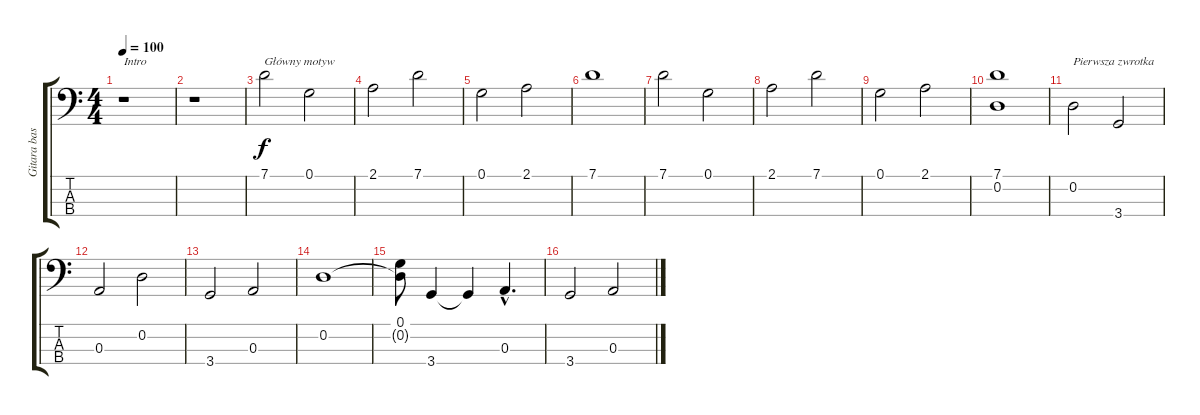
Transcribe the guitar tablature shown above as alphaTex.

\track ("Gitara basowa - R. Ziobro" "Gitara bas") {instrument acousticguitarnylon}
\staff {score tabs}
\tuning (G2 D2 A1 E1) {hide}
\ts (4 4)
\tempo 100
\clef f4
\ks c
r.1{txt "Intro" dy f instrument acousticguitarnylon} |
r.1 |
7.1.2{txt "Główny motyw"} 0.1.2 |
2.1.2 7.1.2 |
0.1.2 2.1.2 |
7.1.1 |
7.1.2 0.1.2 |
2.1.2 7.1.2 |
0.1.2 2.1.2 |
(7.1 0.2).1 |
0.2.2{txt "Pierwsza zwrotka"} 3.4.2 |
0.3.2 0.2.2 |
3.4.2 0.3.2 |
0.2.1 |
(0.1 0.2{t}).8 3.4.4 3.4{t}.4 0.3{hac}.4{d} |
3.4.2 0.3.2
